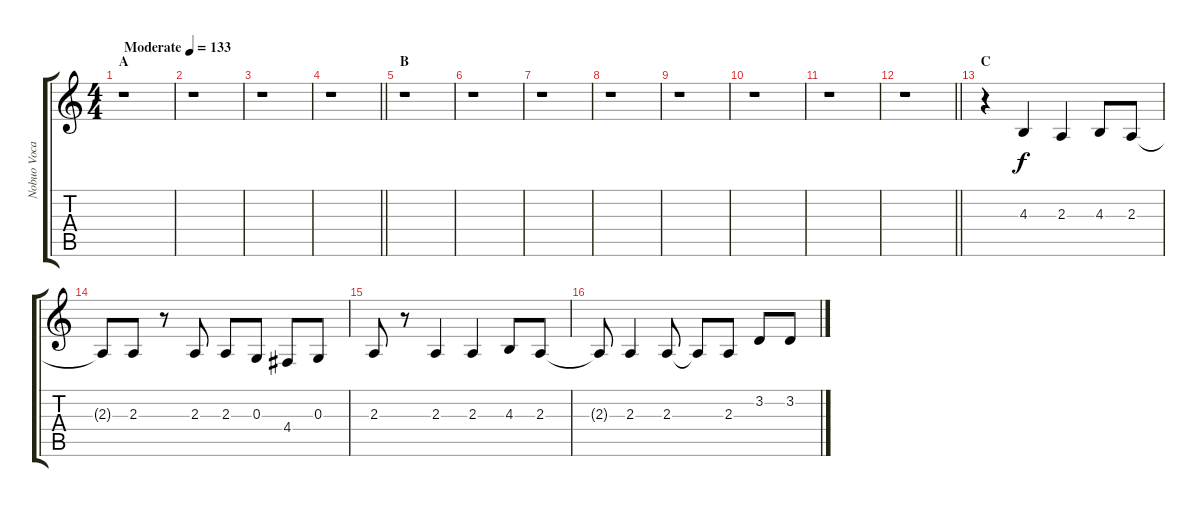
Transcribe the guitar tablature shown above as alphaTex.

\track ("Nobuo Vocals" "Nobuo Voca") {instrument tenorsax}
\staff {score tabs}
\tuning (E4 B3 G3 D3 A2 E2) {hide}
\ts (4 4)
\section ("" "A")
\tempo (133 "Moderate")
\clef g2
\ks c
r.1{dy f instrument tenorsax} |
r.1 |
r.1 |
\barLineRight lightlight
r.1 |
\section ("" "B")
r.1 |
r.1 |
r.1 |
r.1 |
r.1 |
r.1 |
r.1 |
\barLineRight lightlight
r.1 |
\section ("" "C")
r.4 4.3.4 2.3.4 4.3.8 2.3.8 |
2.3{t}.8 2.3.8 r.8 2.3.8 2.3.8 0.3.8 4.4.8 0.3.8 |
2.3.8 r.8 2.3.4 2.3.4 4.3.8 2.3.8 |
2.3{t}.8 2.3.4 2.3.8 2.3{t}.8 2.3.8 3.2.8 3.2.8
